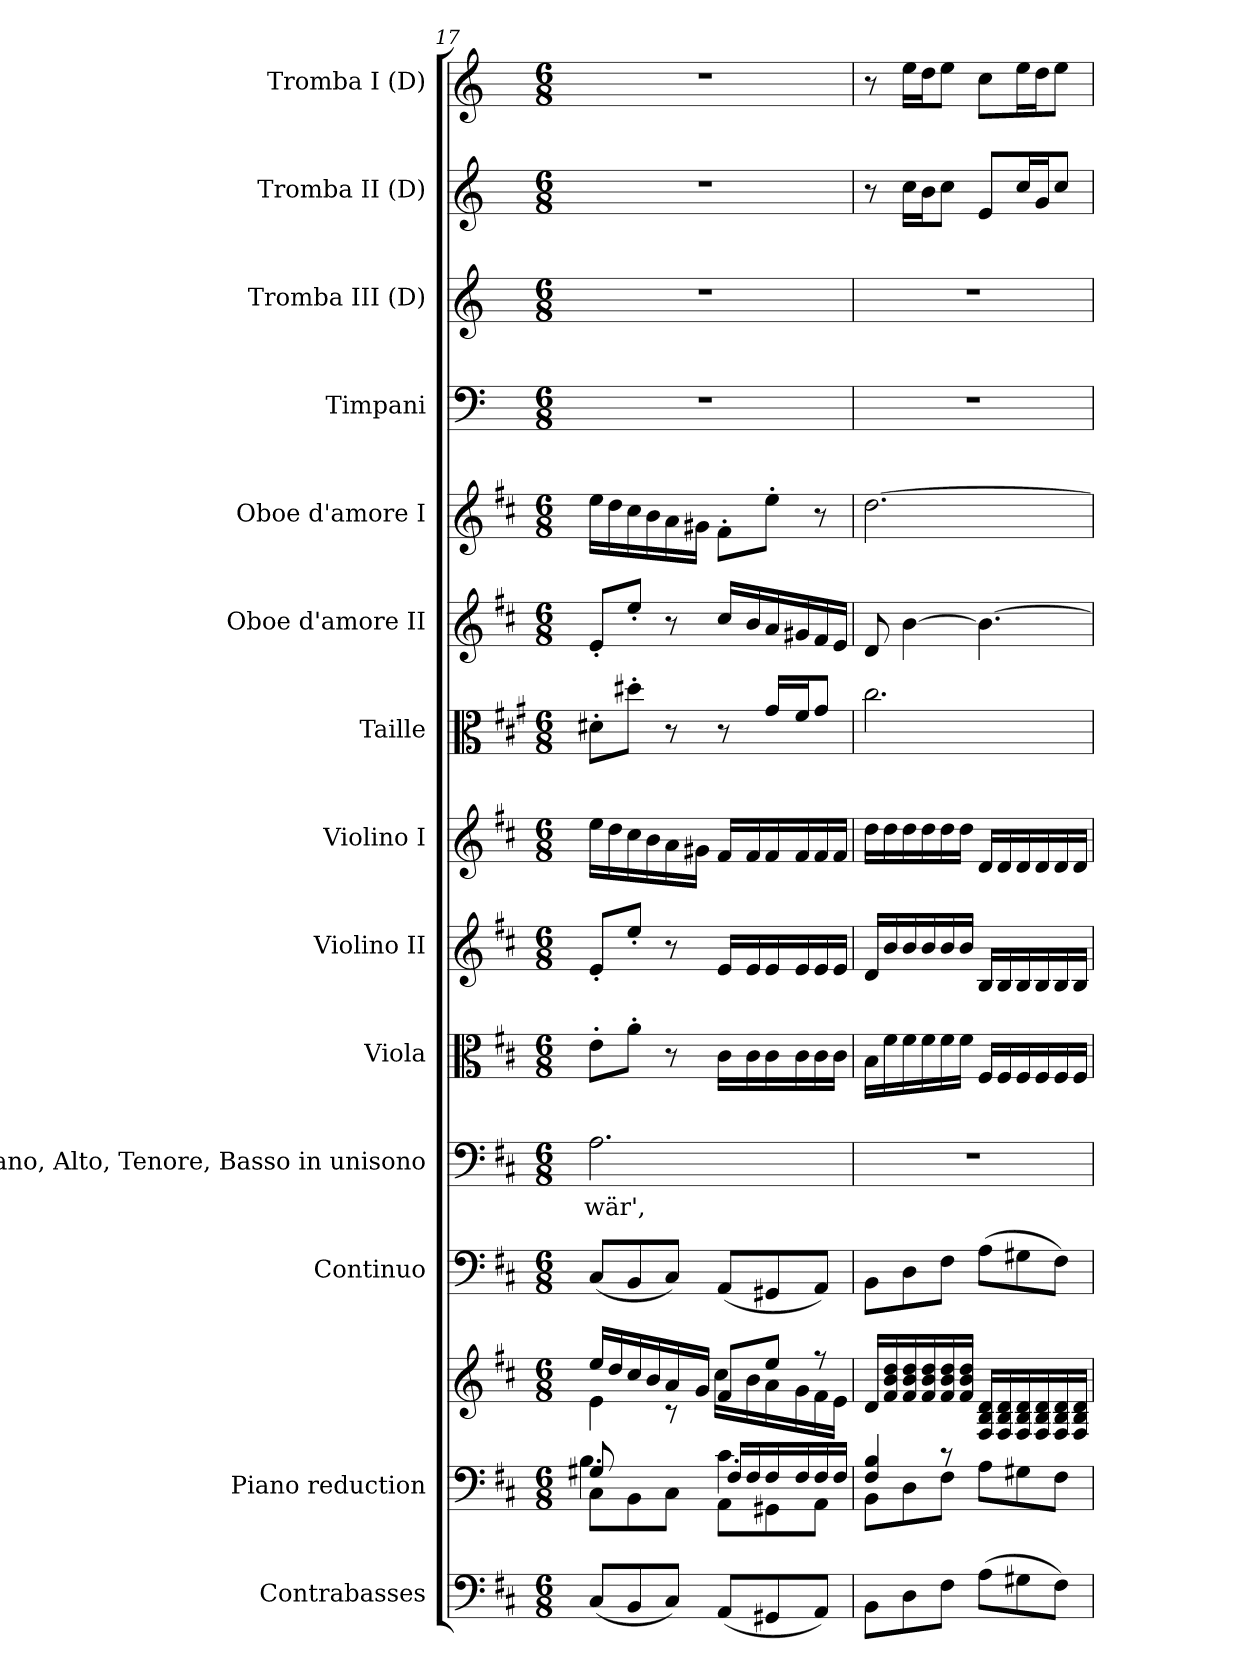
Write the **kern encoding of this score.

**kern	**kern	**kern	**kern	**kern	**text	**kern	**kern	**kern	**kern	**kern	**kern	**kern	**kern	**kern	**kern
*part14	*part13	*part13	*part12	*part11	*part11	*part10	*part9	*part8	*part7	*part6	*part5	*part4	*part3	*part2	*part1
*staff15	*staff14	*staff13	*staff12	*staff11	*staff11	*staff10	*staff9	*staff8	*staff7	*staff6	*staff5	*staff4	*staff3	*staff2	*staff1
*I"Contrabasses	*I"Piano reduction	*	*I"Continuo	*I"Soprano, Alto, Tenore, Basso in unisono	*	*I"Viola	*I"Violino II	*I"Violino I	*I"Taille	*I"Oboe d'amore II	*I"Oboe d'amore I	*I"Timpani	*I"Tromba III (D)	*I"Tromba II (D)	*I"Tromba I (D)
*I'Cbs.	*I'Pno	*	*	*	*	*	*	*	*	*I'Ob	*I'Ob	*I'Timp	*	*	*
*clefF4	*clefF4	*clefG2	*clefF4	*clefF4	*	*clefC3	*clefG2	*clefG2	*clefC3	*clefG2	*clefG2	*clefF4	*clefG2	*clefG2	*clefG2
*ITrd7c12	*	*	*	*	*	*	*	*	*ITrd4c7	*	*	*	*ITrd-1c-2	*ITrd-1c-2	*ITrd-1c-2
*k[f#c#]	*k[f#c#]	*k[f#c#]	*k[f#c#]	*k[f#c#]	*	*k[f#c#]	*k[f#c#]	*k[f#c#]	*k[f#c#]	*k[f#c#]	*k[f#c#]	*k[]	*k[f#c#]	*k[f#c#]	*k[f#c#]
*M6/8	*M6/8	*M6/8	*M6/8	*M6/8	*	*M6/8	*M6/8	*M6/8	*M6/8	*M6/8	*M6/8	*M6/8	*M6/8	*M6/8	*M6/8
=17	=17	=17	=17	=17	=17	=17	=17	=17	=17	=17	=17	=17	=17	=17	=17
*	*^	*^	*	*	*	*	*	*	*	*	*	*	*	*	*
*	*	*^	*	*^	*	*	*	*	*	*	*	*	*	*	*	*	*
!	!	!	!	!	!	!	!	!	!LO:LY:b	!	!	!	!	!	!	!	!	!	!
(8CC#/L	8G#X/L	8C#\L	4.B\	16ee/LL	4e\	8ryy	(8C#/L	2.A\	wär',	8e'\L	8e'/L	16ee\LL	8G#X'\L	8e'/L	16ee\LL	2.r	2.r	2.r	2.r
.	.	.	.	16dd/	.	.	.	.	.	.	.	16dd\	.	.	16dd\	.	.	.	.
8BBB/	8ryy	8BB\	.	16cc#/	.	8g#X\J	8BB/	.	.	8a'\J	8ee'/J	16cc#\	8g#X'\J	8ee'/J	16cc#\	.	.	.	.
.	.	.	.	16b/	.	.	.	.	.	.	.	16b\	.	.	16b\	.	.	.	.
8CC#/J)	8ryy	8C#\J	.	16a/	8r	2ryy	8C#/J)	.	.	8r	8r	16a\	8r	8r	16a\	.	.	.	.
.	.	.	.	16g#/JJ	.	.	.	.	.	.	.	16g#X\JJ	.	.	16g#X\JJ	.	.	.	.
(8AAA/L	4.c#\	8AA\L	16F#/LL	8f#/L	16cc#\LL	.	(8AA/L	.	.	16c#\LL	16e/LL	16f#/LL	8r	16cc#/LL	8f#'\L	.	.	.	.
.	.	.	16F#/	.	16b\	.	.	.	.	16c#\	16e/	16f#/	.	16b/	.	.	.	.	.
8GGG#X/	.	8GG#X\	16F#/	8ee/J	16a\	.	8GG#X/	.	.	16c#\	16e/	16f#/	16c#/LL	16a/	8ee'\J	.	.	.	.
.	.	.	16F#/	.	16g#\	.	.	.	.	16c#\	16e/	16f#/	16B/J	16g#X/	.	.	.	.	.
8AAA/J)	.	8AA\J	16F#/	8r	16f#\	.	8AA/J)	.	.	16c#\	16e/	16f#/	8c#/J	16f#/	8r	.	.	.	.
.	.	.	16F#/JJ	.	16e\JJ	.	.	.	.	16c#\JJ	16e/JJ	16f#/JJ	.	16e/JJ	.	.	.	.	.
*	*	*v	*v	*	*	*	*	*	*	*	*	*	*	*	*	*	*	*	*
*	*	*	*v	*v	*v	*	*	*	*	*	*	*	*	*	*	*	*	*
=18	=18	=18	=18	=18	=18	=18	=18	=18	=18	=18	=18	=18	=18	=18	=18	=18
8BBB\L	4F#/ 4B/	8BB\L	16d/LL	8BB\L	2.r	.	16B\LL	16d/LL	16dd\LL	2.f#\	8d/	[2.dd\	2.r	2.r	8r	8r
.	.	.	16f#/ 16b/ 16dd/	.	.	.	16f#\	16b/	16dd\	.	.	.	.	.	.	.
8DD\	.	8D\	16f#/ 16b/ 16dd/	8D\	.	.	16f#\	16b/	16dd\	.	[4b\	.	.	.	16dd\LL	16ff#\LL
.	.	.	16f#/ 16b/ 16dd/	.	.	.	16f#\	16b/	16dd\	.	.	.	.	.	16cc#\J	16ee\J
8FF#\J	8r	8F#\J	16f#/ 16b/ 16dd/	8F#\J	.	.	16f#\	16b/	16dd\	.	.	.	.	.	8dd\J	8ff#\J
.	.	.	16f#/ 16b/ 16dd/JJ	.	.	.	16f#\JJ	16b/JJ	16dd\JJ	.	.	.	.	.	.	.
(8AA\L	4.ryy	8A\L	16F#/ 16B/ 16d/LL	(8A\L	.	.	16F#/LL	16B/LL	16d/LL	.	4.b\_	.	.	.	8f#/L	8dd\L
.	.	.	16F#/ 16B/ 16d/	.	.	.	16F#/	16B/	16d/	.	.	.	.	.	.	.
8GG#X\	.	8G#X\	16F#/ 16B/ 16d/	8G#X\	.	.	16F#/	16B/	16d/	.	.	.	.	.	16dd/L	16ff#\L
.	.	.	16F#/ 16B/ 16d/	.	.	.	16F#/	16B/	16d/	.	.	.	.	.	16a/J	16ee\J
8FF#\J)	.	8F#\J	16F#/ 16B/ 16d/	8F#\J)	.	.	16F#/	16B/	16d/	.	.	.	.	.	8dd/J	8ff#\J
.	.	.	16F#/ 16B/ 16d/JJ	.	.	.	16F#/JJ	16B/JJ	16d/JJ	.	.	.	.	.	.	.
*	*v	*v	*	*	*	*	*	*	*	*	*	*	*	*	*	*
=	=	=	=	=	=	=	=	=	=	=	=	=	=	=	=
*-	*-	*-	*-	*-	*-	*-	*-	*-	*-	*-	*-	*-	*-	*-	*-
